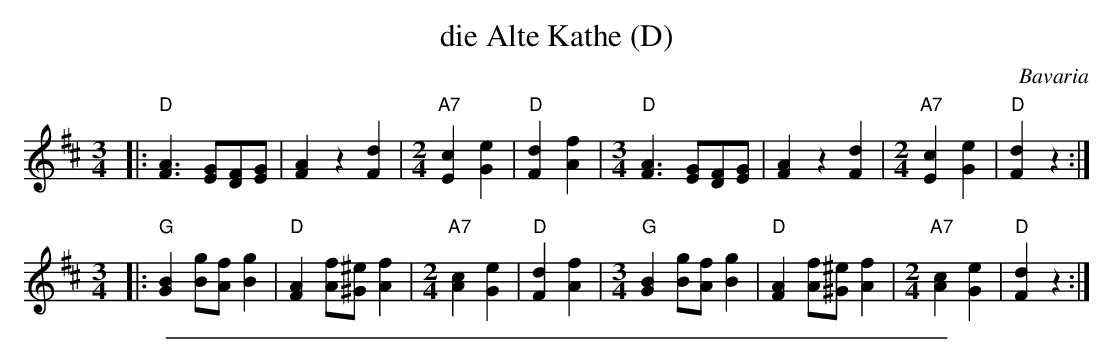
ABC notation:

X:1
T: die Alte Kathe (D)
O:Bavaria
M:3/4
K:D
|:      "D"[A3F3] [GE][FD][GE] | [A2F2] z2 [d2F2] |[M:2/4]"A7"[c2E2] [e2G2] | "D"[d2F2] [f2A2] \
|[M:3/4]"D"[A3F3] [GE][FD][GE] | [A2F2] z2 [d2F2] |[M:2/4]"A7"[c2E2] [e2G2] | "D"[d2F2] z2 :|
M:3/4
|:      "G"[B2G2] [gB][fA] [g2B2] | "D"[A2F2] [fA][^e^G] [f2A2] |[M:2/4]"A7"[c2A2] [e2G2] | "D"[d2F2] [f2A2] \
|[M:3/4]"G"[B2G2] [gB][fA] [g2B2] | "D"[A2F2] [fA][^e^G] [f2A2] |[M:2/4]"A7"[c2A2] [e2G2] | "D"[d2F2] z2 :|
